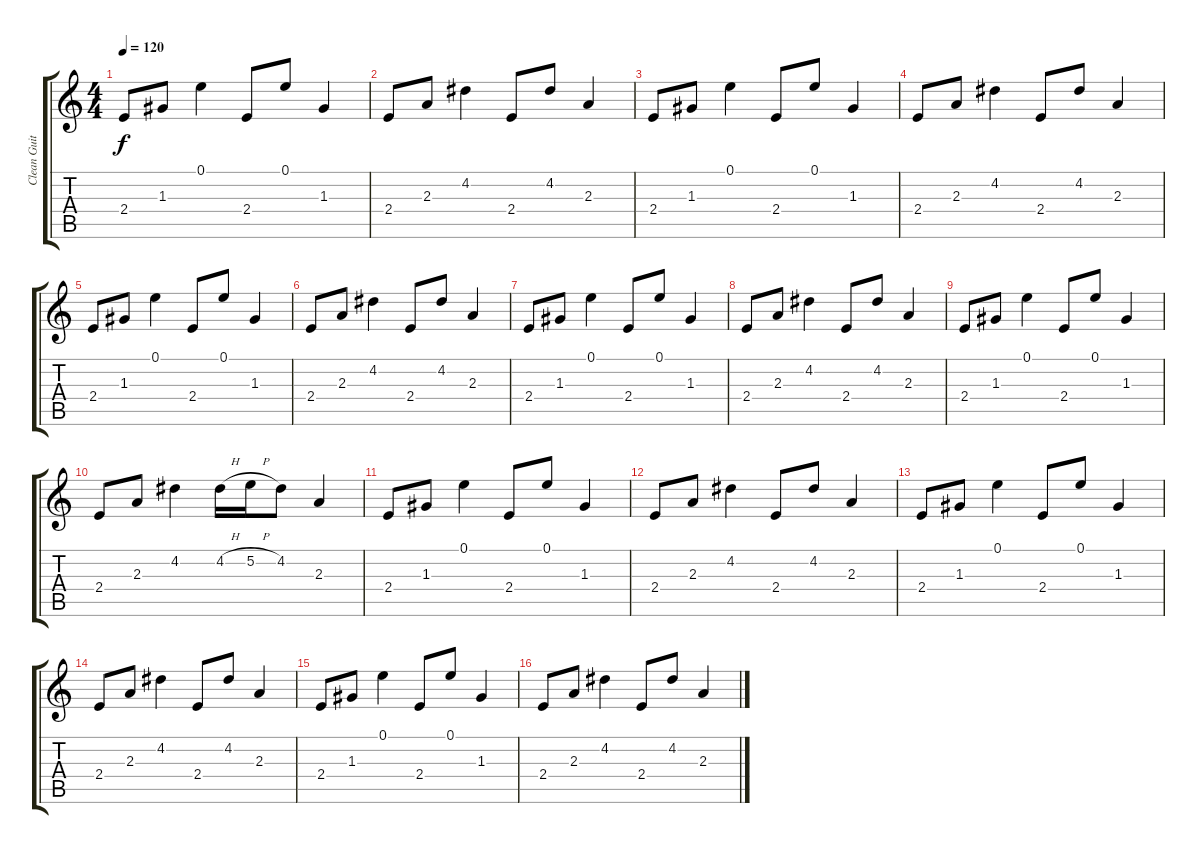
\track ("Clean Guitar" "Clean Guit") {instrument electricguitarclean}
\staff {score tabs}
\tuning (E4 B3 G3 D3 A2 E2) {hide}
\ts (4 4)
\tempo 120
\clef g2
\ks c
2.4.8{dy f} 1.3.8 0.1.4 2.4.8 0.1.8 1.3.4 |
2.4.8 2.3.8 4.2.4 2.4.8 4.2.8 2.3.4 |
2.4.8 1.3.8 0.1.4 2.4.8 0.1.8 1.3.4 |
2.4.8 2.3.8 4.2.4 2.4.8 4.2.8 2.3.4 |
2.4.8 1.3.8 0.1.4 2.4.8 0.1.8 1.3.4 |
2.4.8 2.3.8 4.2.4 2.4.8 4.2.8 2.3.4 |
2.4.8 1.3.8 0.1.4 2.4.8 0.1.8 1.3.4 |
2.4.8 2.3.8 4.2.4 2.4.8 4.2.8 2.3.4 |
2.4.8 1.3.8 0.1.4 2.4.8 0.1.8 1.3.4 |
2.4.8 2.3.8 4.2.4 4.2{h}.16 5.2{h}.16 4.2.8 2.3.4 |
2.4.8 1.3.8 0.1.4 2.4.8 0.1.8 1.3.4 |
2.4.8 2.3.8 4.2.4 2.4.8 4.2.8 2.3.4 |
2.4.8 1.3.8 0.1.4 2.4.8 0.1.8 1.3.4 |
2.4.8 2.3.8 4.2.4 2.4.8 4.2.8 2.3.4 |
2.4.8 1.3.8 0.1.4 2.4.8 0.1.8 1.3.4 |
2.4.8 2.3.8 4.2.4 2.4.8 4.2.8 2.3.4
